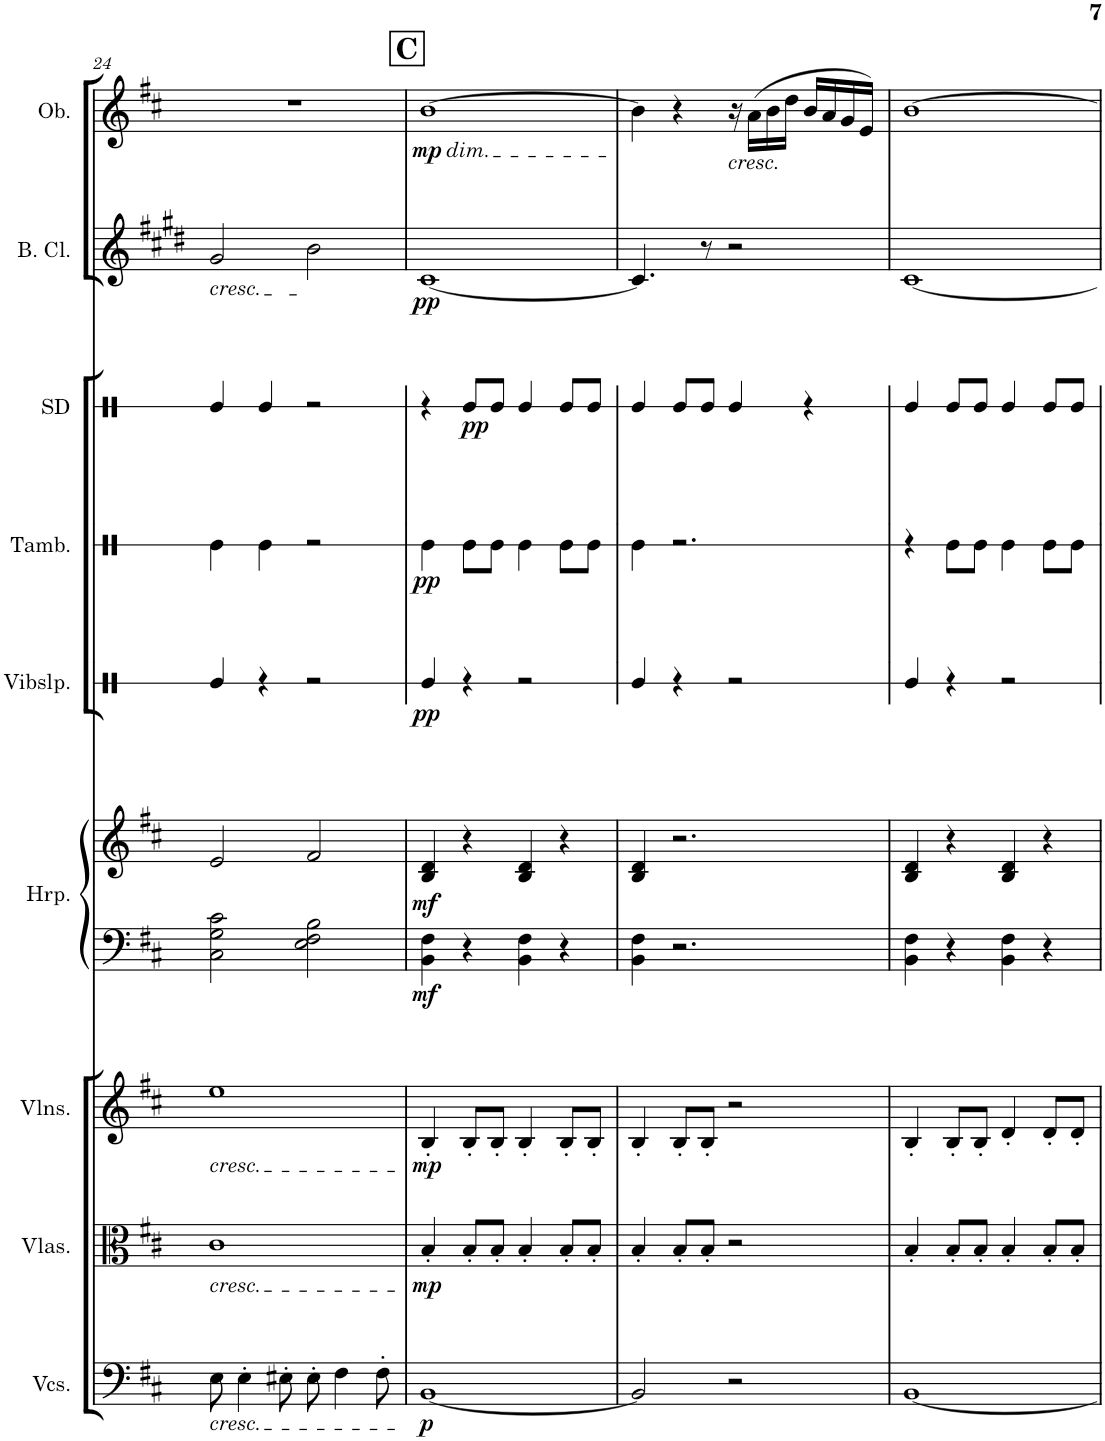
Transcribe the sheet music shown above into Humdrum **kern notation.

**kern	**dynam	**kern	**dynam	**kern	**dynam	**kern	**kern	**dynam	**kern	**dynam	**kern	**dynam	**kern	**dynam	**kern	**dynam	**kern	**dynam
*part9	*part9	*part8	*part8	*part7	*part7	*part6	*part6	*part6	*part5	*part5	*part4	*part4	*part3	*part3	*part2	*part2	*part1	*part1
*staff10	*staff10	*staff9	*staff9	*staff8	*staff8	*staff7	*staff6	*staff6/7	*staff5	*staff5	*staff4	*staff4	*staff3	*staff3	*staff2	*staff2	*staff1	*staff1
*I"Violoncellos	*	*I"Violas	*	*I"Violins	*	*I"Harp	*	*	*I"Vibraslap	*	*I"Tambourine	*	*I"Snare Drum	*	*I"Bass Clarinet	*	*I"Oboe	*
*I'Vcs.	*	*I'Vlas.	*	*I'Vlns.	*	*I'Hrp.	*	*	*I'Vibslp.	*	*I'Tamb.	*	*I'SD	*	*I'B. Cl.	*	*I'Ob.	*
!!LO:PB:g=z
*clefF4	*	*clefC3	*	*clefG2	*	*clefF4	*clefG2	*	*clefX	*	*clefX	*	*clefX	*	*clefG2	*	*clefG2	*
*	*	*	*	*	*	*	*	*	*	*	*	*	*	*	*Trd8c14	*	*	*
*k[f#c#]	*	*k[f#c#]	*	*k[f#c#]	*	*k[f#c#]	*k[f#c#]	*	*k[]	*	*k[]	*	*k[]	*	*k[f#c#g#d#]	*	*k[f#c#]	*
*M4/4	*	*M4/4	*	*M4/4	*	*M4/4	*M4/4	*	*M4/4	*	*M4/4	*	*M4/4	*	*M4/4	*	*M4/4	*
=24	=24	=24	=24	=24	=24	=24	=24	=24	=24	=24	=24	=24	=24	=24	=24	=24	=24	=24
!	!	!	!	!	!	!	!	!	!	!	!	!	!	!	!LO:TX:b:i:t=cresc.	!	!	!
!	!	!	!	!LO:TX:b:i:t=cresc.	!	!	!	!	!	!	!	!	!	!	!	!	!	!
!	!	!LO:TX:b:i:t=cresc.	!	!	!	!	!	!	!	!	!	!	!	!	!	!	!	!
!LO:TX:b:i:t=cresc.	!	!	!	!	!	!	!	!	!	!	!	!	!	!	!	!	!	!
8E\	.	1c#	.	1ee	.	2C#\ 2G\ 2c#\	2e/	.	4Re/	.	4Re\	.	4Re/	.	2g#/	.	1r	.
4E'\	.	.	.	.	.	.	.	.	.	.	.	.	.	.	.	.	.	.
.	.	.	.	.	.	.	.	.	4r	.	4Re\	.	4Re/	.	.	.	.	.
8E#X'\	.	.	.	.	.	.	.	.	.	.	.	.	.	.	.	.	.	.
8E#'\	.	.	.	.	.	2E\ 2F#\ 2B\	2f#/	.	2r	.	2r	.	2r	.	2b\	.	.	.
4F#\	.	.	.	.	.	.	.	.	.	.	.	.	.	.	.	.	.	.
8F#'\	.	.	.	.	.	.	.	.	.	.	.	.	.	.	.	.	.	.
!!LO:REH:place=s1:a:B:cj:fs=14:t=C
=25	=25	=25	=25	=25	=25	=25	=25	=25	=25	=25	=25	=25	=25	=25	=25	=25	=25	=25
!	!	!	!	!	!	!	!	!	!	!	!	!	!	!	!	!	!LO:TX:b:i:t=dim.	!
!	!LO:DY:b	!	!LO:DY:b	!	!LO:DY:b	!	!	!LO:DY:b=2	!	!	!	!	!	!	!	!	!	!
!	!	!	!	!	!	!	!	!LO:DY:n=1:b	!	!LO:DY:b	!	!LO:DY:b	!	!	!	!LO:DY:b	!	!LO:DY:b
[1BB	p	4B'/	mp	4B'/	mp	4BB\ 4F#\	4B/ 4d/	mf mf	4Re/	pp	4Re\	pp	4r	.	[1c#	pp	[1b	mp
!	!	!	!	!	!	!	!	!	!	!	!	!	!	!LO:DY:b	!	!	!	!
.	.	8B'/L	.	8B'/L	.	4r	4r	.	4r	.	8Re\L	.	8Re/L	pp	.	.	.	.
.	.	8B'/J	.	8B'/J	.	.	.	.	.	.	8Re\J	.	8Re/J	.	.	.	.	.
.	.	4B'/	.	4B'/	.	4BB\ 4F#\	4B/ 4d/	.	2r	.	4Re\	.	4Re/	.	.	.	.	.
.	.	8B'/L	.	8B'/L	.	4r	4r	.	.	.	8Re\L	.	8Re/L	.	.	.	.	.
.	.	8B'/J	.	8B'/J	.	.	.	.	.	.	8Re\J	.	8Re/J	.	.	.	.	.
=26	=26	=26	=26	=26	=26	=26	=26	=26	=26	=26	=26	=26	=26	=26	=26	=26	=26	=26
2BB/]	.	4B'/	.	4B'/	.	4BB\ 4F#\	4B/ 4d/	.	4Re/	.	4Re\	.	4Re/	.	4.c#/]	.	4b\]	.
.	.	8B'/L	.	8B'/L	.	2.r	2.r	.	4r	.	2.r	.	8Re/L	.	.	.	4r	.
.	.	8B'/J	.	8B'/J	.	.	.	.	.	.	.	.	8Re/J	.	8r	.	.	.
!	!	!	!	!	!	!	!	!	!	!	!	!	!	!	!	!	!LO:TX:b:i:t=cresc.	!
2r	.	2r	.	2r	.	.	.	.	2r	.	.	.	4Re/	.	2r	.	16r	.
.	.	.	.	.	.	.	.	.	.	.	.	.	.	.	.	.	(16a\LL	.
.	.	.	.	.	.	.	.	.	.	.	.	.	.	.	.	.	16b\	.
.	.	.	.	.	.	.	.	.	.	.	.	.	.	.	.	.	16dd\JJ	.
.	.	.	.	.	.	.	.	.	.	.	.	.	4r	.	.	.	16b/LL	.
.	.	.	.	.	.	.	.	.	.	.	.	.	.	.	.	.	16a/	.
.	.	.	.	.	.	.	.	.	.	.	.	.	.	.	.	.	16g/	.
.	.	.	.	.	.	.	.	.	.	.	.	.	.	.	.	.	16e/JJ)	.
=27	=27	=27	=27	=27	=27	=27	=27	=27	=27	=27	=27	=27	=27	=27	=27	=27	=27	=27
[1BB	.	4B'/	.	4B'/	.	4BB\ 4F#\	4B/ 4d/	.	4Re/	.	4r	.	4Re/	.	[1c#	.	[1b	.
.	.	8B'/L	.	8B'/L	.	4r	4r	.	4r	.	8Re\L	.	8Re/L	.	.	.	.	.
.	.	8B'/J	.	8B'/J	.	.	.	.	.	.	8Re\J	.	8Re/J	.	.	.	.	.
.	.	4B'/	.	4d'/	.	4BB\ 4F#\	4B/ 4d/	.	2r	.	4Re\	.	4Re/	.	.	.	.	.
.	.	8B'/L	.	8d'/L	.	4r	4r	.	.	.	8Re\L	.	8Re/L	.	.	.	.	.
.	.	8B'/J	.	8d'/J	.	.	.	.	.	.	8Re\J	.	8Re/J	.	.	.	.	.
=	=	=	=	=	=	=	=	=	=	=	=	=	=	=	=	=	=	=
*-	*-	*-	*-	*-	*-	*-	*-	*-	*-	*-	*-	*-	*-	*-	*-	*-	*-	*-
